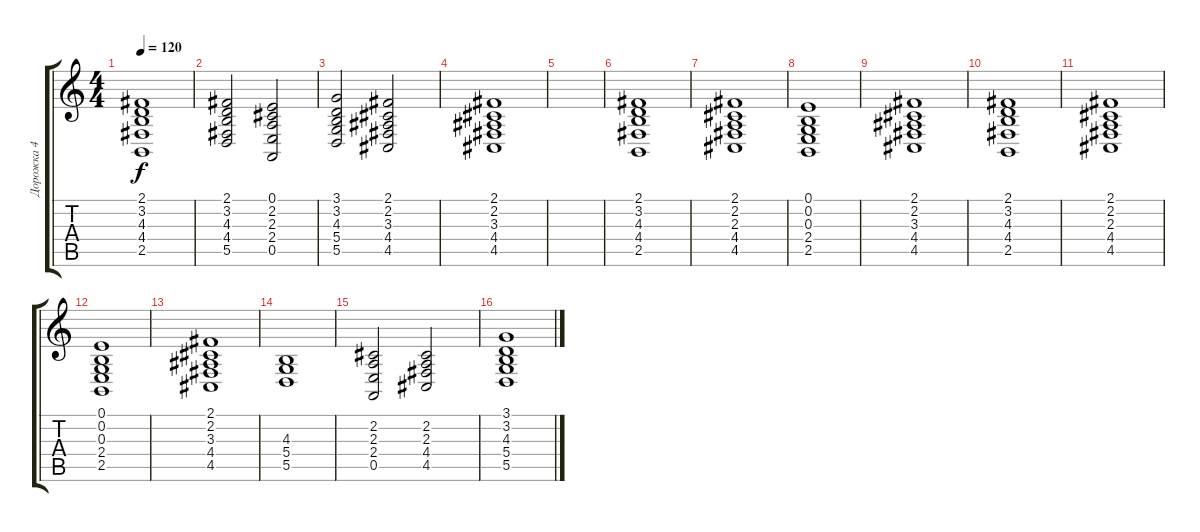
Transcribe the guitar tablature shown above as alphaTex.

\track ("Дорожка 4" "Дорожка 4") {instrument pad8sweep}
\staff {score tabs}
\tuning (E4 B3 G3 D3 A2 E2) {hide}
\ts (4 4)
\tempo 120
\clef g2
\ks c
(2.1 3.2 4.3 4.4 2.5).1{dy f} |
(2.1 3.2 4.3 4.4 5.5).2 (0.1 2.2 2.3 2.4 0.5).2 |
(3.1 3.2 4.3 5.4 5.5).2 (2.1 2.2 3.3 4.4 4.5).2 |
(2.1 2.2 3.3 4.4 4.5).1 |
|
(2.1 3.2 4.3 4.4 2.5).1 |
(2.1 2.2 2.3 4.4 4.5).1 |
(0.1 0.2 0.3 2.4 2.5).1 |
(2.1 2.2 3.3 4.4 4.5).1 |
(2.1 3.2 4.3 4.4 2.5).1 |
(2.1 2.2 2.3 4.4 4.5).1 |
(0.1 0.2 0.3 2.4 2.5).1 |
(2.1 2.2 3.3 4.4 4.5).1 |
(4.3 5.4 5.5).1 |
(2.2 2.3 2.4 0.5).2 (2.2 2.3 4.4 4.5).2 |
(3.1 3.2 4.3 5.4 5.5).1
